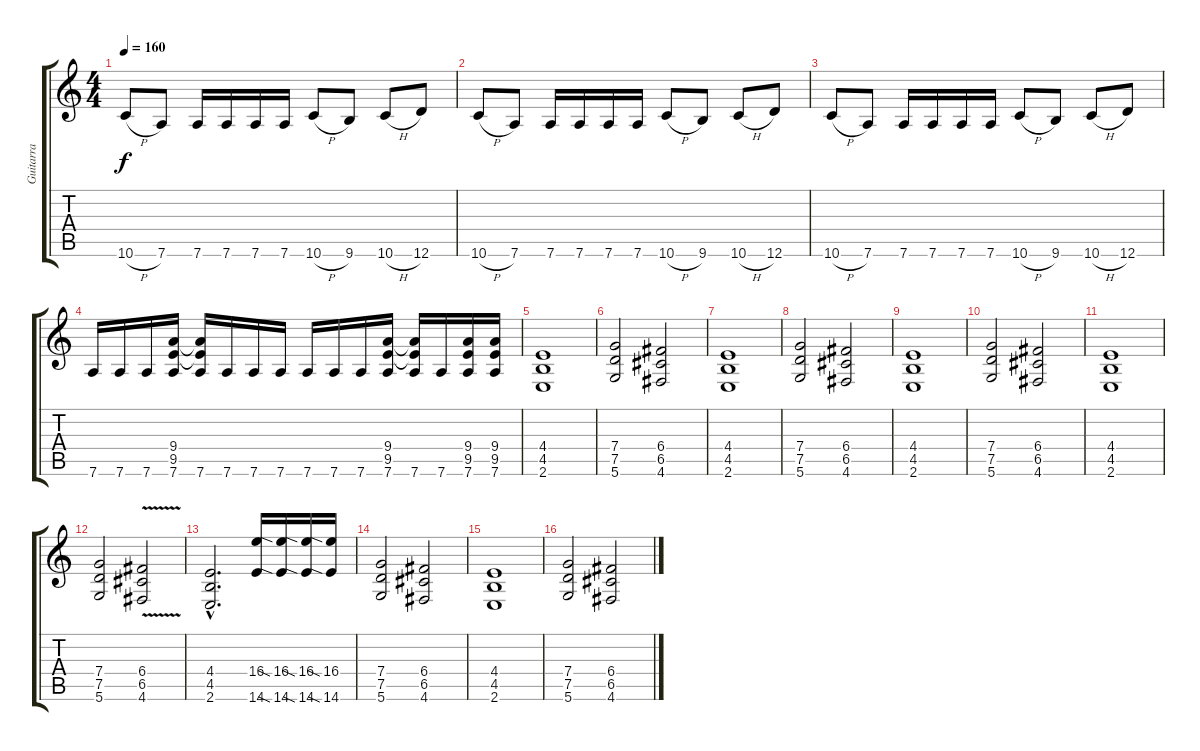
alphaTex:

\track ("Guitarra" "Guitarra") {instrument distortionguitar}
\staff {score tabs}
\tuning (D4 A3 F3 C3 G2 D2) {hide}
\ts (4 4)
\tempo 160
\clef g2
\ks c
10.6{h}.8{dy f} 7.6.8 7.6.16 7.6.16 7.6.16 7.6.16 10.6{h}.8 9.6.8 10.6{h}.8 12.6.8 |
10.6{h}.8 7.6.8 7.6.16 7.6.16 7.6.16 7.6.16 10.6{h}.8 9.6.8 10.6{h}.8 12.6.8 |
10.6{h}.8 7.6.8 7.6.16 7.6.16 7.6.16 7.6.16 10.6{h}.8 9.6.8 10.6{h}.8 12.6.8 |
7.6.16 7.6.16 7.6.16 (9.4 9.5 7.6).16 (9.4{t} 9.5{t} 7.6).16 7.6.16 7.6.16 7.6.16 7.6.16 7.6.16 7.6.16 (9.4 9.5 7.6).16 (9.4{t} 9.5{t} 7.6).16 7.6.16 (9.4 9.5 7.6).16 (9.4 9.5 7.6).16 |
(4.4 4.5 2.6).1 |
(7.4 7.5 5.6).2 (6.4 6.5 4.6).2 |
(4.4 4.5 2.6).1 |
(7.4 7.5 5.6).2 (6.4 6.5 4.6).2 |
(4.4 4.5 2.6).1 |
(7.4 7.5 5.6).2 (6.4 6.5 4.6).2 |
(4.4 4.5 2.6).1 |
(7.4 7.5 5.6).2 (6.4{v} 6.5{v} 4.6{v}).2 |
(4.4{hac} 4.5{hac} 2.6{hac}).2{d} (16.4 14.6).16{instrument guitarfretnoise} (16.4{sia} 14.6{sia}).16 (16.4{sia} 14.6{sia}).16 (16.4{sia} 14.6{sia}).16 |
(7.4 7.5 5.6).2{instrument distortionguitar} (6.4 6.5 4.6).2 |
(4.4 4.5 2.6).1 |
(7.4 7.5 5.6).2 (6.4 6.5 4.6).2
